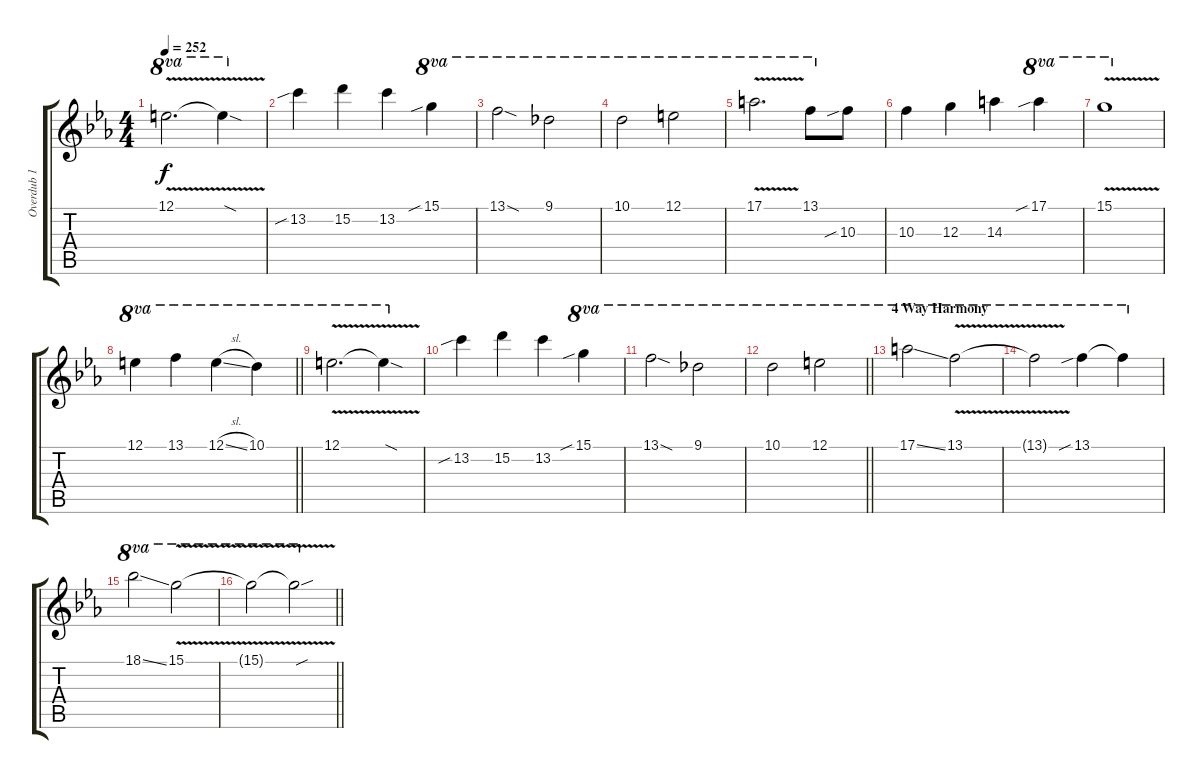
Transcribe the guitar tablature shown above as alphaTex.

\track ("Overdub 1" "Overdub 1") {instrument distortionguitar}
\staff {score tabs}
\tuning (E4 B3 G3 D3 A2 D2) {hide}
\ts (4 4)
\tempo 252
\clef g2
\ks eb
12.1{v}.2{d ot 8va dy f} 12.1{sod t}.4{ot 8va} |
13.2{sib}.4 15.2.4 13.2.4 15.1{sib}.4{ot 8va} |
13.1{sod}.2{ot 8va} 9.1.2{ot 8va} |
10.1.2{ot 8va} 12.1.2{ot 8va} |
17.1{v}.2{d ot 8va} 13.1.8{ot 8va} 10.3{sib}.8 |
10.3.4 12.3.4 14.3.4 17.1{sib}.4{ot 8va} |
15.1{v}.1{ot 8va} |
\barLineRight lightlight
12.1.4{ot 8va} 13.1.4{ot 8va} 12.1{sl}.4{ot 8va} 10.1.4{ot 8va} |
12.1{v}.2{d ot 8va} 12.1{sod t}.4{ot 8va} |
13.2{sib}.4 15.2.4 13.2.4 15.1{sib}.4{ot 8va} |
13.1{sod}.2{ot 8va} 9.1.2{ot 8va} |
\barLineRight lightlight
10.1.2{ot 8va} 12.1.2{ot 8va} |
\section ("" "4 Way Harmony")
17.1{ss}.2{ot 8va} 13.1{v}.2{ot 8va} |
13.1{v t}.2{ot 8va} 13.1{sib}.4{ot 8va} 13.1{t}.4{ot 8va} |
18.1{ss}.2{ot 8va} 15.1{v}.2{ot 8va} |
\barLineRight lightlight
15.1{v t}.2{ot 8va} 15.1{sou t}.2{ot 8va}
